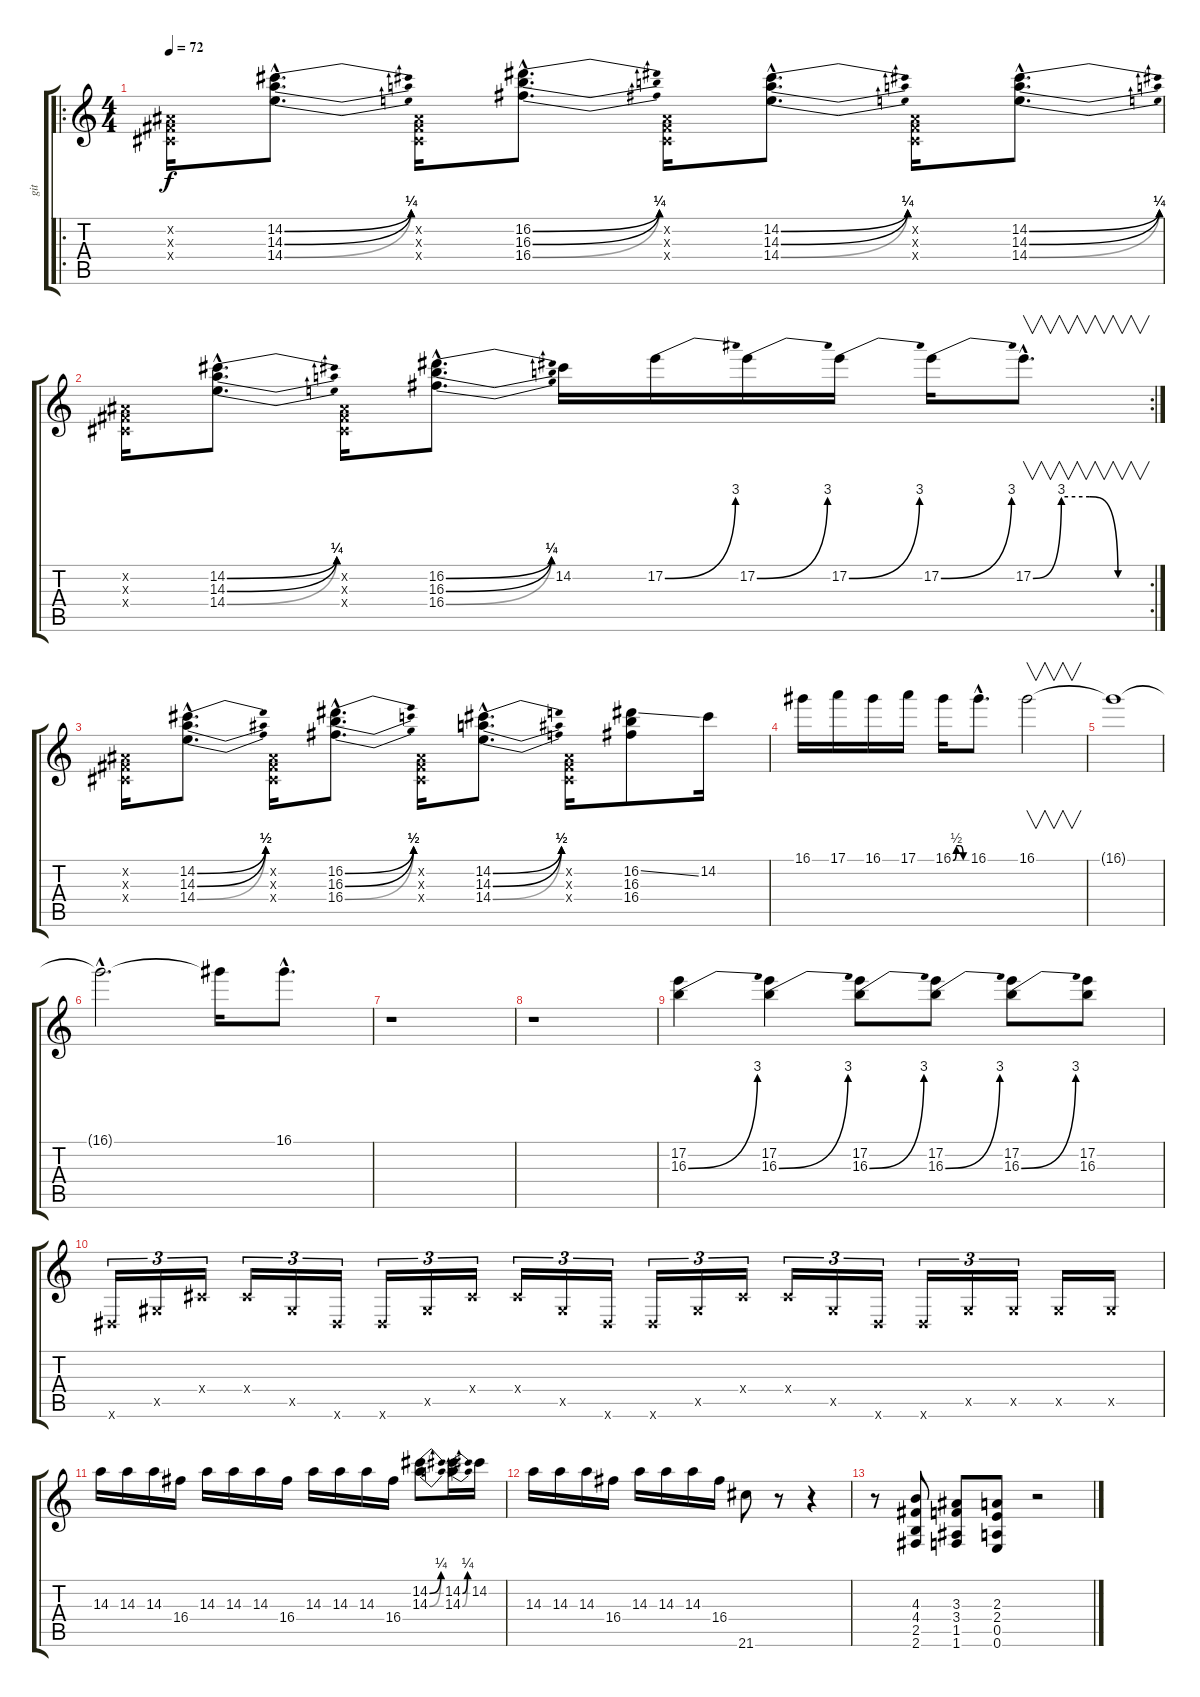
\track ("git" "git") {instrument distortionguitar}
\staff {score tabs}
\tuning (E4 B3 G3 D3 A2 E2) {hide}
\ro
\ts (4 4)
\tempo 72
\clef g2
\ks c
(-1.2{x} -1.3{x} -1.4{x}).16{dy f} (14.2{be (bend 0 0 60 1) hac} 14.3{be (bend 0 0 60 1) hac} 14.4{be (bend 0 0 60 1) hac}).8{d} (-1.2{x} -1.3{x} -1.4{x}).16 (16.2{be (bend 0 0 60 1) hac} 16.3{be (bend 0 0 60 1) hac} 16.4{be (bend 0 0 60 1) hac}).8{d} (-1.2{x} -1.3{x} -1.4{x}).16 (14.2{be (bend 0 0 60 1) hac} 14.3{be (bend 0 0 60 1) hac} 14.4{be (bend 0 0 60 1) hac}).8{d} (-1.2{x} -1.3{x} -1.4{x}).16 (14.2{be (bend 0 0 60 1) hac} 14.3{be (bend 0 0 60 1) hac} 14.4{be (bend 0 0 60 1) hac}).8{d} |
\rc 2
(-1.2{x} -1.3{x} -1.4{x}).16 (14.2{be (bend 0 0 60 1) hac} 14.3{be (bend 0 0 60 1) hac} 14.4{be (bend 0 0 60 1) hac}).8{d} (-1.2{x} -1.3{x} -1.4{x}).16 (16.2{be (bend 0 0 60 1) hac} 16.3{be (bend 0 0 60 1) hac} 16.4{be (bend 0 0 60 2) hac}).8{d} 14.2.16 17.2{be (bend 0 0 60 12)}.16 17.2{be (bend 0 0 60 12)}.16 17.2{be (bend 0 0 60 12)}.16 17.2{be (bend 0 0 60 12)}.16 17.2{be (custom 0 0 15 12 30 12 45 0 60 0) hac}.8{v d} |
(-1.2{x} -1.3{x} -1.4{x}).16 (14.2{be (bend 0 0 60 2) hac} 14.3{be (bend 0 0 60 2) hac} 14.4{be (bend 0 0 60 2) hac}).8{d} (-1.2{x} -1.3{x} -1.4{x}).16 (16.2{be (bend 0 0 60 2) hac} 16.3{be (bend 0 0 60 2) hac} 16.4{be (bend 0 0 60 2) hac}).8{d} (-1.2{x} -1.3{x} -1.4{x}).16 (14.2{be (bend 0 0 60 2) hac} 14.3{be (bend 0 0 60 2) hac} 14.4{be (bend 0 0 60 2) hac}).8{d} (-1.2{x} -1.3{x} -1.4{x}).16 (16.2{ss} 16.3 16.4).8 14.2.16 |
16.1.16 17.1.16 16.1.16 17.1.16 16.1{be (custom 0 0 15 2 30 2 45 0 60 0)}.16 16.1{hac}.8{d} 16.1.2{v} |
16.1{t}.1 |
16.1{hac t}.2{d} 16.1{t}.16 16.1{hac}.8{d} |
r.1 |
r.1 |
(17.2 16.3{be (bend 0 0 60 12)}).4 (17.2 16.3{be (bend 0 0 60 12)}).4 (17.2 16.3{be (bend 0 0 60 12)}).8 (17.2 16.3{be (bend 0 0 60 12)}).8 (17.2 16.3{be (bend 0 0 60 12)}).8 (17.2 16.3).8 |
-1.6{x}.16{tu (3 2)} -1.5{x}.16{tu (3 2)} -1.4{x}.16{tu (3 2)} -1.4{x}.16{tu (3 2)} -1.5{x}.16{tu (3 2)} -1.6{x}.16{tu (3 2)} -1.6{x}.16{tu (3 2)} -1.5{x}.16{tu (3 2)} -1.4{x}.16{tu (3 2)} -1.4{x}.16{tu (3 2)} -1.5{x}.16{tu (3 2)} -1.6{x}.16{tu (3 2)} -1.6{x}.16{tu (3 2)} -1.5{x}.16{tu (3 2)} -1.4{x}.16{tu (3 2)} -1.4{x}.16{tu (3 2)} -1.5{x}.16{tu (3 2)} -1.6{x}.16{tu (3 2)} -1.6{x}.16{tu (3 2)} -1.5{x}.16{tu (3 2)} -1.5{x}.16{tu (3 2)} -1.5{x}.16 -1.5{x}.16 |
14.3.16 14.3.16 14.3.16 16.4.16 14.3.16 14.3.16 14.3.16 16.4.16 14.3.16 14.3.16 14.3.16 16.4.16 (14.2{be (bend 0 0 60 1)} 14.3{be (bend 0 0 60 1)}).8 (14.2{be (bend 0 0 60 1)} 14.3{be (bend 0 0 60 1)}).16 14.2.16 |
14.3.16 14.3.16 14.3.16 16.4.16 14.3.16 14.3.16 14.3.16 16.4.16 21.6.8 r.8 r.4 |
r.8 (4.3 4.4 2.5 2.6).8 (3.3 3.4 1.5 1.6).8 (2.3 2.4 0.5 0.6).8 r.2
